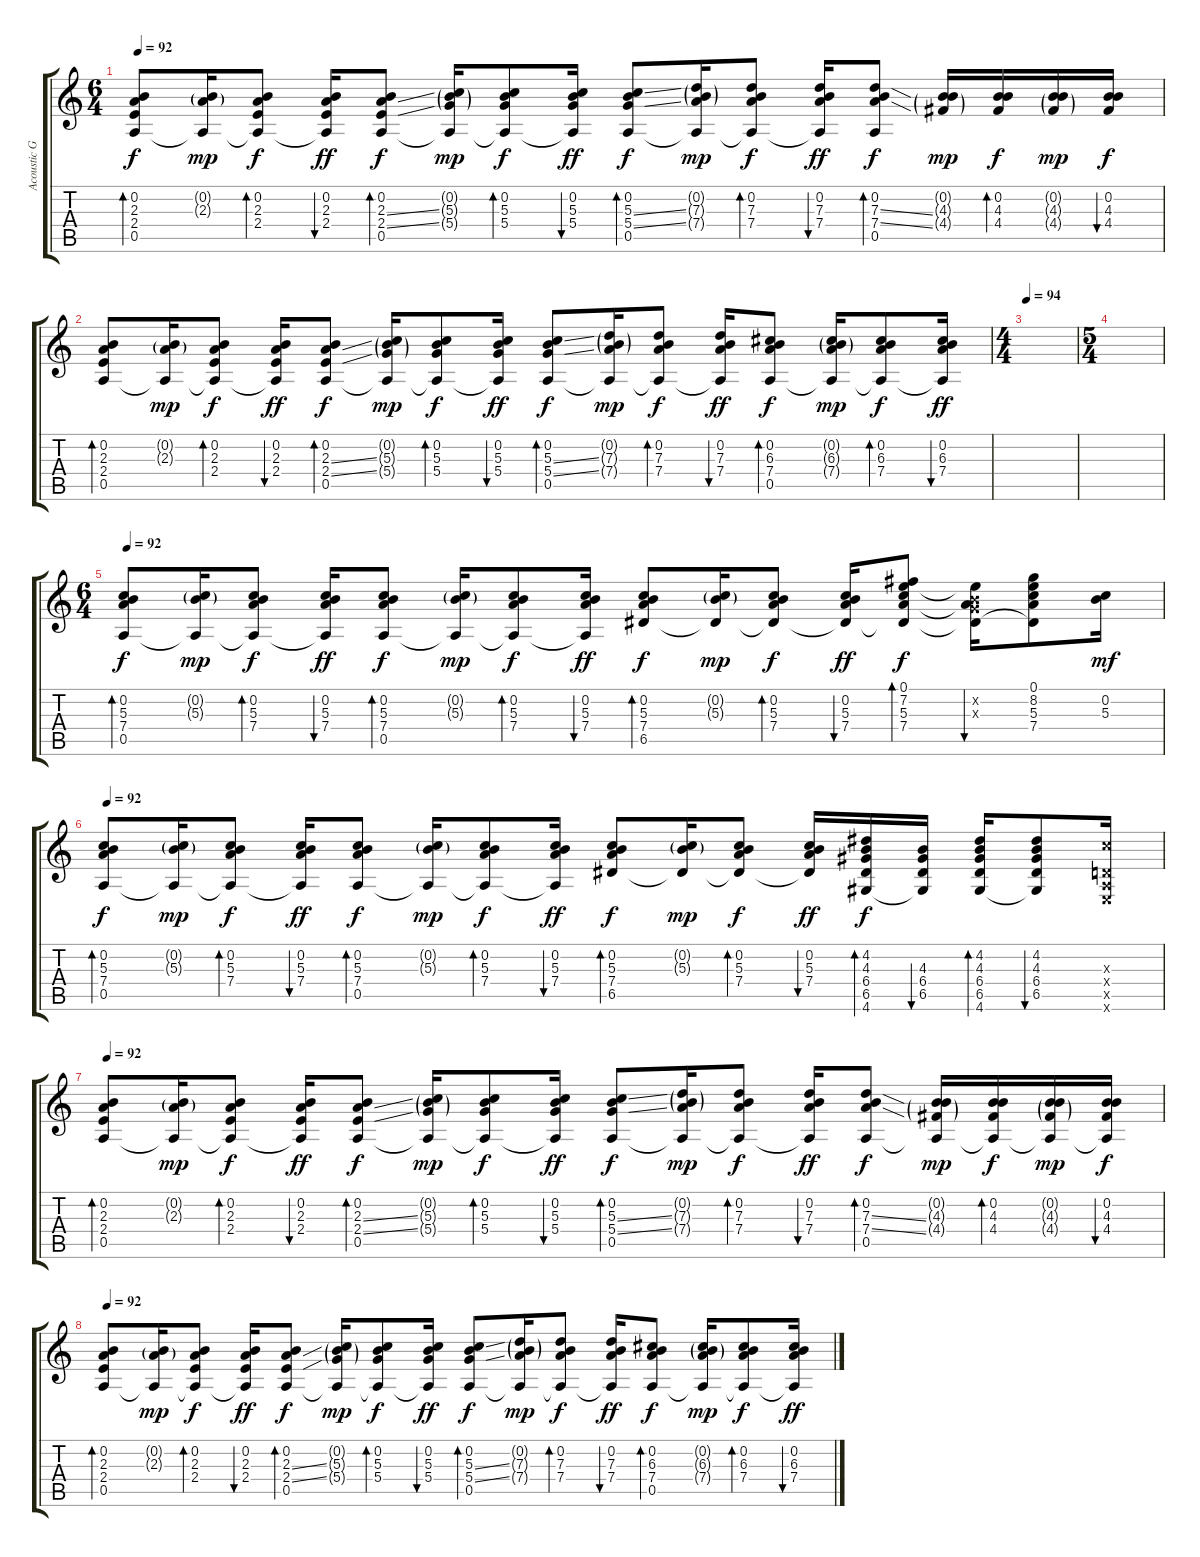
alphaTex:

\track ("Acoustic Guitar" "Acoustic G") {instrument acousticguitarsteel}
\staff {score tabs}
\tuning (E4 B3 G3 D3 A2 E2) {hide}
\ts (6 4)
\tempo 92
\clef g2
\ks c
(0.2 2.3 2.4 0.5).8{bd 60 dy f volume 14} (0.2{g} 2.3{g} 0.5{t}).16{dy mp} (0.2 2.3 2.4 0.5{t}).8{bd 60 dy f} (0.2 2.3 2.4 0.5{t}).16{bu 60 dy ff} (0.2 2.3{ss} 2.4{ss} 0.5).8{bd 60 dy f} (0.2{g} 5.3{g} 5.4{g} 0.5{t}).16{dy mp} (0.2 5.3 5.4 0.5{t}).8{bd 60 dy f} (0.2 5.3 5.4 0.5{t}).16{bu 60 dy ff} (0.2 5.3{ss} 5.4{ss} 0.5).8{bd 60 dy f} (0.2{g} 7.3{g} 7.4{g} 0.5{t}).16{dy mp} (0.2 7.3 7.4 0.5{t}).8{bd 60 dy f} (0.2 7.3 7.4 0.5{t}).16{bu 60 dy ff} (0.2 7.3{ss} 7.4{ss} 0.5).8{bd 60 dy f} (0.2{g} 4.3{g} 4.4{g}).16{dy mp} (0.2 4.3 4.4).16{bd 60 dy f} (0.2{g} 4.3{g} 4.4{g}).16{dy mp} (0.2 4.3 4.4).16{bu 60 dy f} |
(0.2 2.3 2.4 0.5).8{bd 60 volume 14} (0.2{g} 2.3{g} 0.5{t}).16{dy mp} (0.2 2.3 2.4 0.5{t}).8{bd 60 dy f} (0.2 2.3 2.4 0.5{t}).16{bu 60 dy ff} (0.2 2.3{ss} 2.4{ss} 0.5).8{bd 60 dy f} (0.2{g} 5.3{g} 5.4{g} 0.5{t}).16{dy mp} (0.2 5.3 5.4 0.5{t}).8{bd 60 dy f} (0.2 5.3 5.4 0.5{t}).16{bu 60 dy ff} (0.2 5.3{ss} 5.4{ss} 0.5).8{bd 60 dy f} (0.2{g} 7.3{g} 7.4{g} 0.5{t}).16{dy mp} (0.2 7.3 7.4 0.5{t}).8{bd 60 dy f} (0.2 7.3 7.4 0.5{t}).16{bu 60 dy ff} (0.2 6.3 7.4 0.5).8{bd 60 dy f} (0.2{g} 6.3{g} 7.4{g} 0.5{t}).16{dy mp} (0.2 6.3 7.4 0.5{t}).8{bd 60 dy f} (0.2 6.3 7.4 0.5{t}).16{bu 60 dy ff} |
\ts (4 4)
\tempo 94
|
\ts (5 4)
|
\ts (6 4)
\tempo 92
(0.2 5.3 7.4 0.5).8{bd 60 dy f volume 14} (0.2{g} 5.3{g} 0.5{t}).16{dy mp} (0.2 5.3 7.4 0.5{t}).8{bd 60 dy f} (0.2 5.3 7.4 0.5{t}).16{bu 60 dy ff} (0.2 5.3 7.4 0.5).8{bd 60 dy f} (0.2{g} 5.3{g} 0.5{t}).16{dy mp} (0.2 5.3 7.4 0.5{t}).8{bd 60 dy f} (0.2 5.3 7.4 0.5{t}).16{bu 60 dy ff} (0.2 5.3 7.4 6.5).8{bd 60 dy f} (0.2{g} 5.3{g} 6.5{t}).16{dy mp} (0.2 5.3 7.4 6.5{t}).8{bd 60 dy f} (0.2 5.3 7.4 6.5{t}).16{bu 60 dy ff} (0.1 7.2 5.3 7.4 6.5{t}).8{bd 60 dy f} (0.1{t} 0.2{x} 0.3{x} 7.4{t} 6.5{t}).16{bu 60} (0.1 8.2 5.3 7.4 6.5{t}).8 (0.2 5.3).16{dy mf} |
\tempo 92
(0.2 5.3 7.4 0.5).8{bd 60 dy f volume 14} (0.2{g} 5.3{g} 0.5{t}).16{dy mp} (0.2 5.3 7.4 0.5{t}).8{bd 60 dy f} (0.2 5.3 7.4 0.5{t}).16{bu 60 dy ff} (0.2 5.3 7.4 0.5).8{bd 60 dy f} (0.2{g} 5.3{g} 0.5{t}).16{dy mp} (0.2 5.3 7.4 0.5{t}).8{bd 60 dy f} (0.2 5.3 7.4 0.5{t}).16{bu 60 dy ff} (0.2 5.3 7.4 6.5).8{bd 60 dy f} (0.2{g} 5.3{g} 6.5{t}).16{dy mp} (0.2 5.3 7.4 6.5{t}).8{bd 60 dy f} (0.2 5.3 7.4 6.5{t}).16{bu 60 dy ff} (4.2 4.3 6.4 6.5 4.6).16{bd 60 dy f} (4.3 6.4 6.5 4.6{t}).16{bu 60} (4.2 4.3 6.4 6.5 4.6).16{bd 60} (4.2 4.3 6.4 6.5 4.6{t}).8{bu 60} (5.3{x} 0.4{x} 0.5{x} 0.6{x}).16 |
\tempo 92
(0.2 2.3 2.4 0.5).8{bd 60 volume 14} (0.2{g} 2.3{g} 0.5{t}).16{dy mp} (0.2 2.3 2.4 0.5{t}).8{bd 60 dy f} (0.2 2.3 2.4 0.5{t}).16{bu 60 dy ff} (0.2 2.3{ss} 2.4{ss} 0.5).8{bd 60 dy f} (0.2{g} 5.3{g} 5.4{g} 0.5{t}).16{dy mp} (0.2 5.3 5.4 0.5{t}).8{bd 60 dy f} (0.2 5.3 5.4 0.5{t}).16{bu 60 dy ff} (0.2 5.3{ss} 5.4{ss} 0.5).8{bd 60 dy f} (0.2{g} 7.3{g} 7.4{g} 0.5{t}).16{dy mp} (0.2 7.3 7.4 0.5{t}).8{bd 60 dy f} (0.2 7.3 7.4 0.5{t}).16{bu 60 dy ff} (0.2 7.3{ss} 7.4{ss} 0.5).8{bd 60 dy f} (0.2{g} 4.3{g} 4.4{g} 0.5{t}).16{dy mp} (0.2 4.3 4.4 0.5{t}).16{bd 60 dy f} (0.2{g} 4.3{g} 4.4{g} 0.5{t}).16{dy mp} (0.2 4.3 4.4 0.5{t}).16{bu 60 dy f} |
\tempo 92
(0.2 2.3 2.4 0.5).8{bd 60 volume 14} (0.2{g} 2.3{g} 0.5{t}).16{dy mp} (0.2 2.3 2.4 0.5{t}).8{bd 60 dy f} (0.2 2.3 2.4 0.5{t}).16{bu 60 dy ff} (0.2 2.3{ss} 2.4{ss} 0.5).8{bd 60 dy f} (0.2{g} 5.3{g} 5.4{g} 0.5{t}).16{dy mp} (0.2 5.3 5.4 0.5{t}).8{bd 60 dy f} (0.2 5.3 5.4 0.5{t}).16{bu 60 dy ff} (0.2 5.3{ss} 5.4{ss} 0.5).8{bd 60 dy f} (0.2{g} 7.3{g} 7.4{g} 0.5{t}).16{dy mp} (0.2 7.3 7.4 0.5{t}).8{bd 60 dy f} (0.2 7.3 7.4 0.5{t}).16{bu 60 dy ff} (0.2 6.3 7.4 0.5).8{bd 60 dy f} (0.2{g} 6.3{g} 7.4{g} 0.5{t}).16{dy mp} (0.2 6.3 7.4 0.5{t}).8{bd 60 dy f} (0.2 6.3 7.4 0.5{t}).16{bu 60 dy ff}
